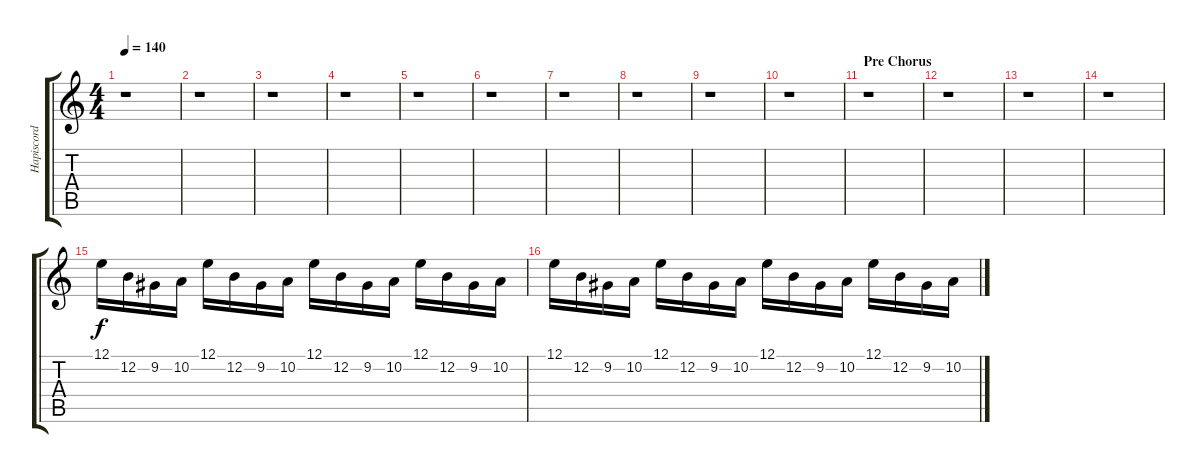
\track ("Hapiscord" "Hapiscord") {instrument harpsichord}
\staff {score tabs}
\tuning (E4 B3 G3 D3 A2 E2) {hide}
\ts (4 4)
\tempo 140
\clef g2
\ks c
r.1{dy f} |
r.1 |
r.1 |
r.1 |
r.1 |
r.1 |
r.1 |
r.1 |
r.1 |
r.1 |
\section ("" "Pre Chorus")
r.1 |
r.1 |
r.1 |
r.1 |
12.1.16{balance 2} 12.2.16 9.2.16 10.2.16 12.1.16 12.2.16 9.2.16 10.2.16 12.1.16 12.2.16 9.2.16 10.2.16 12.1.16 12.2.16 9.2.16 10.2.16 |
12.1.16 12.2.16 9.2.16 10.2.16 12.1.16 12.2.16 9.2.16 10.2.16 12.1.16 12.2.16 9.2.16 10.2.16 12.1.16 12.2.16 9.2.16 10.2.16
